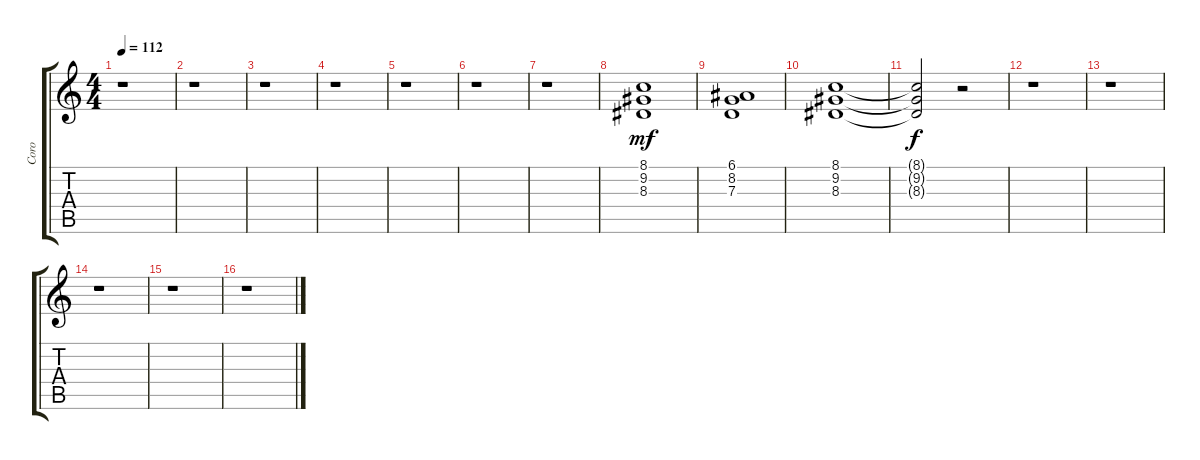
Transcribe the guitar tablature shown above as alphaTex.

\track ("Coro" "Coro") {instrument choiraahs}
\staff {score tabs}
\tuning (E4 B3 G3 D3 A2 E2) {hide}
\ts (4 4)
\tempo 112
\clef g2
\ks c
r.1{dy ff} |
r.1 |
r.1 |
r.1 |
r.1 |
r.1 |
r.1 |
(8.1 9.2 8.3).1{dy mf} |
(6.1 8.2 7.3).1 |
(8.1 9.2 8.3).1 |
(8.1{t} 9.2{t} 8.3{t}).2{dy f} r.2 |
r.1 |
r.1 |
r.1 |
r.1 |
r.1
